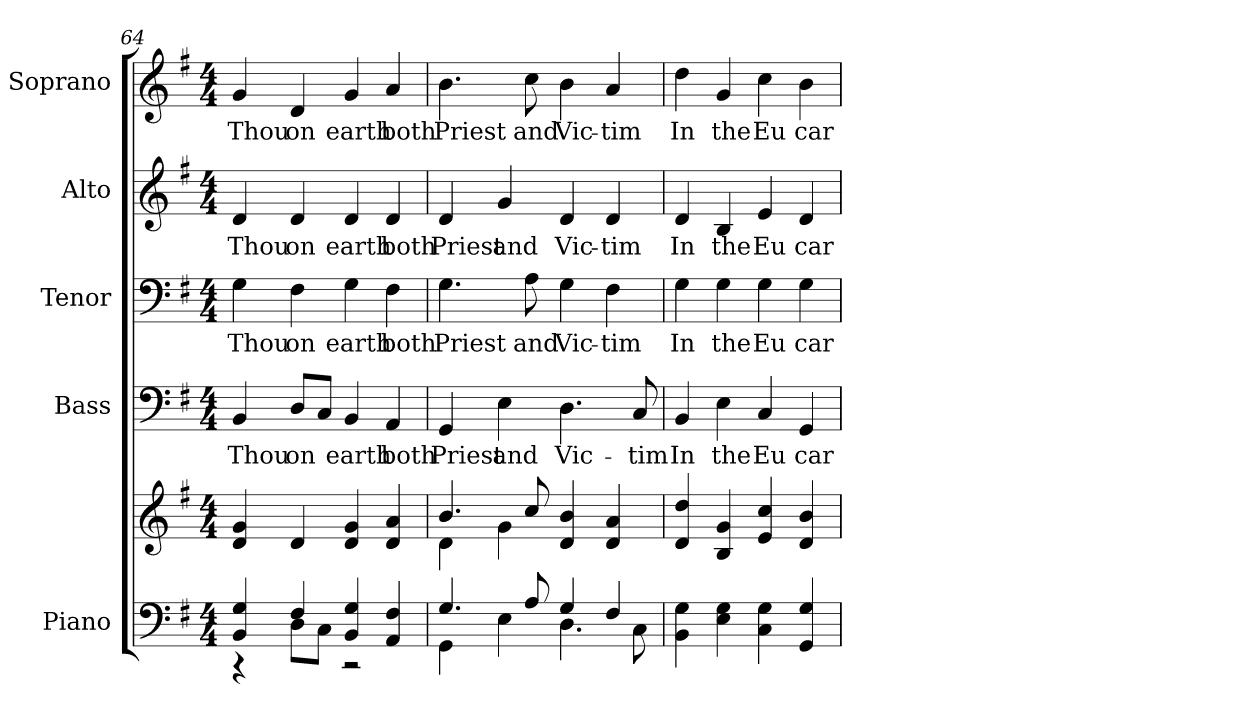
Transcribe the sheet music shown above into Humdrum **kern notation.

**kern	**kern	**kern	**text	**kern	**text	**kern	**text	**kern	**text
*part5	*part5	*part4	*part4	*part3	*part3	*part2	*part2	*part1	*part1
*staff6	*staff5	*staff4	*staff4	*staff3	*staff3	*staff2	*staff2	*staff1	*staff1
*I"Piano	*	*I"Bass	*	*I"Tenor	*	*I"Alto	*	*I"Soprano	*
*I'Pno.	*	*I'B.	*	*I'T.	*	*I'A.	*	*I'S.	*
*clefF4	*clefG2	*clefF4	*	*clefF4	*	*clefG2	*	*clefG2	*
*k[f#]	*k[f#]	*k[f#]	*	*k[f#]	*	*k[f#]	*	*k[f#]	*
*G:	*G:	*G:	*	*G:	*	*G:	*	*G:	*
*M4/4	*M4/4	*M4/4	*	*M4/4	*	*M4/4	*	*M4/4	*
=64	=64	=64	=64	=64	=64	=64	=64	=64	=64
*^	*	*	*	*	*	*	*	*	*
!	!	!	!	!LO:LY:b:color=#000000	!	!	!	!	!	!
!	!	!	!	!	!	!LO:LY:b:color=#000000	!	!	!	!
!	!	!	!	!	!	!	!	!LO:LY:b:color=#000000	!	!
!	!	!	!	!	!	!	!	!	!	!LO:LY:b:color=#000000
4BBi/ 4Gi	4r	4di/ 4gi	4BBi/	Thou	4Gi\	Thou	4di/	Thou	4gi/	Thou
!	!	!	!	!LO:LY:b:color=#000000	!	!	!	!	!	!
!	!	!	!	!	!	!LO:LY:b:color=#000000	!	!	!	!
!	!	!	!	!	!	!	!	!LO:LY:b:color=#000000	!	!
!	!	!	!	!	!	!	!	!	!	!LO:LY:b:color=#000000
4F#i/	8Di\L	4di/	8Di/L	on	4F#i\	on	4di/	on	4di/	on
.	8Ci\J	.	8Ci/J	.	.	.	.	.	.	.
!	!	!	!	!LO:LY:b:color=#000000	!	!	!	!	!	!
!	!	!	!	!	!	!LO:LY:b:color=#000000	!	!	!	!
!	!	!	!	!	!	!	!	!LO:LY:b:color=#000000	!	!
!	!	!	!	!	!	!	!	!	!	!LO:LY:b:color=#000000
4BBi/ 4Gi	2r	4di/ 4gi	4BBi/	earth	4Gi\	earth	4di/	earth	4gi/	earth
!	!	!	!	!LO:LY:b:color=#000000	!	!	!	!	!	!
!	!	!	!	!	!	!LO:LY:b:color=#000000	!	!	!	!
!	!	!	!	!	!	!	!	!LO:LY:b:color=#000000	!	!
!	!	!	!	!	!	!	!	!	!	!LO:LY:b:color=#000000
4AAi/ 4F#i	.	4di/ 4ai	4AAi/	both	4F#i\	both	4di/	both	4ai/	both
!!LO:PB:g=z
=65	=65	=65	=65	=65	=65	=65	=65	=65	=65	=65
*	*	*^	*	*	*	*	*	*	*	*
!	!	!	!	!	!LO:LY:b:color=#000000	!	!	!	!	!	!
!	!	!	!	!	!	!	!LO:LY:b:color=#000000	!	!	!	!
!	!	!	!	!	!	!	!	!	!LO:LY:b:color=#000000	!	!
!	!	!	!	!	!	!	!	!	!	!	!LO:LY:b:color=#000000
4.Gi/	4GGi\	4.bi/	4di\	4GGi/	Priest	4.Gi\	Priest	4di/	Priest	4.bi\	Priest
!	!	!	!	!	!LO:LY:b:color=#000000	!	!	!	!	!	!
!	!	!	!	!	!	!	!	!	!LO:LY:b:color=#000000	!	!
.	4Ei\	.	4gi\	4Ei\	and	.	.	4gi/	and	.	.
!	!	!	!	!	!	!	!LO:LY:b:color=#000000	!	!	!	!
!	!	!	!	!	!	!	!	!	!	!	!LO:LY:b:color=#000000
8Ai/	.	8cci/	.	.	.	8Ai\	and	.	.	8cci\	and
!	!	!	!	!	!LO:LY:b:color=#000000	!	!	!	!	!	!
!	!	!	!	!	!	!	!LO:LY:b:color=#000000	!	!	!	!
!	!	!	!	!	!	!	!	!	!LO:LY:b:color=#000000	!	!
!	!	!	!	!	!	!	!	!	!	!	!LO:LY:b:color=#000000
4Gi/	4.Di\	4di/ 4bi	2ryy	4.Di\	Vic-	4Gi\	Vic-	4di/	Vic-	4bi\	Vic-
!	!	!	!	!	!	!	!LO:LY:b:color=#000000	!	!	!	!
!	!	!	!	!	!	!	!	!	!LO:LY:b:color=#000000	!	!
!	!	!	!	!	!	!	!	!	!	!	!LO:LY:b:color=#000000
4F#i/	.	4di/ 4ai	.	.	.	4F#i\	-tim	4di/	-tim	4ai/	-tim
!	!	!	!	!	!LO:LY:b:color=#000000	!	!	!	!	!	!
.	8Ci\	.	.	8Ci/	-tim	.	.	.	.	.	.
*v	*v	*	*	*	*	*	*	*	*	*	*
*	*v	*v	*	*	*	*	*	*	*	*
=66	=66	=66	=66	=66	=66	=66	=66	=66	=66
*^	*	*	*	*	*	*	*	*	*
!	!	!	!	!LO:LY:b:color=#000000	!	!	!	!	!	!
*v	*v	*	*	*	*	*	*	*	*	*
*^	*	*	*	*	*	*	*	*	*
!	!	!	!	!	!	!LO:LY:b:color=#000000	!	!	!	!
*v	*v	*	*	*	*	*	*	*	*	*
*^	*	*	*	*	*	*	*	*	*
!	!	!	!	!	!	!	!	!LO:LY:b:color=#000000	!	!
*v	*v	*	*	*	*	*	*	*	*	*
*^	*	*	*	*	*	*	*	*	*
!	!	!	!	!	!	!	!	!	!	!LO:LY:b:color=#000000
*v	*v	*	*	*	*	*	*	*	*	*
4BBi\ 4Gi	4di/ 4ddi	4BBi/	In	4Gi\	In	4di/	In	4ddi\	In
!	!	!	!LO:LY:b:color=#000000	!	!	!	!	!	!
!	!	!	!	!	!LO:LY:b:color=#000000	!	!	!	!
!	!	!	!	!	!	!	!LO:LY:b:color=#000000	!	!
!	!	!	!	!	!	!	!	!	!LO:LY:b:color=#000000
4Ei\ 4Gi	4Bi/ 4gi	4Ei\	the	4Gi\	the	4Bi/	the	4gi/	the
!	!	!	!LO:LY:b:color=#000000	!	!	!	!	!	!
!	!	!	!	!	!LO:LY:b:color=#000000	!	!	!	!
!	!	!	!	!	!	!	!LO:LY:b:color=#000000	!	!
!	!	!	!	!	!	!	!	!	!LO:LY:b:color=#000000
4Ci\ 4Gi	4ei/ 4cci	4Ci/	Eu	4Gi\	Eu	4ei/	Eu	4cci\	Eu
!	!	!	!LO:LY:b:color=#000000	!	!	!	!	!	!
!	!	!	!	!	!LO:LY:b:color=#000000	!	!	!	!
!	!	!	!	!	!	!	!LO:LY:b:color=#000000	!	!
!	!	!	!	!	!	!	!	!	!LO:LY:b:color=#000000
4GGi/ 4Gi	4di/ 4bi	4GGi/	car	4Gi\	car	4di/	car	4bi\	car
=	=	=	=	=	=	=	=	=	=
*-	*-	*-	*-	*-	*-	*-	*-	*-	*-
